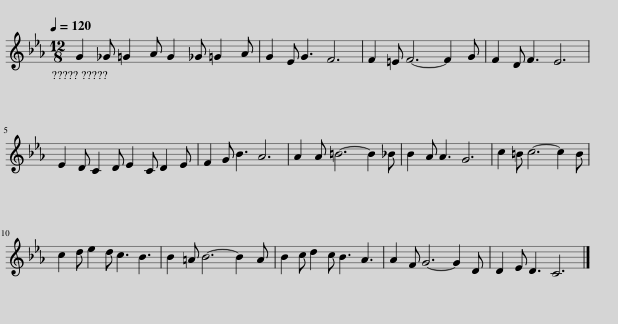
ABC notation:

X:1
L:1/8
Q:1/4=120
M:12/8
I:linebreak $
K:Eb
V:1 treble
V:1
 G2 _G =G2 A G2 _G =G2 A | G2 E G3 F6 | F2 =E F6- F2 G | F2 D F3 E6 |$ E2 D C2 D E2 C D2 E | %5
 F2 G B3 A6 | A2 A =B6- B2 _B | B2 A A3 G6 | c2 =B c6- c2 B |$ c2 d e2 d c3 B3 | %10
 B2 =A B6- B2 A | B2 c d2 c B3 A3 | A2 F G6- G2 D | D2 E D3 C6 |] %14
